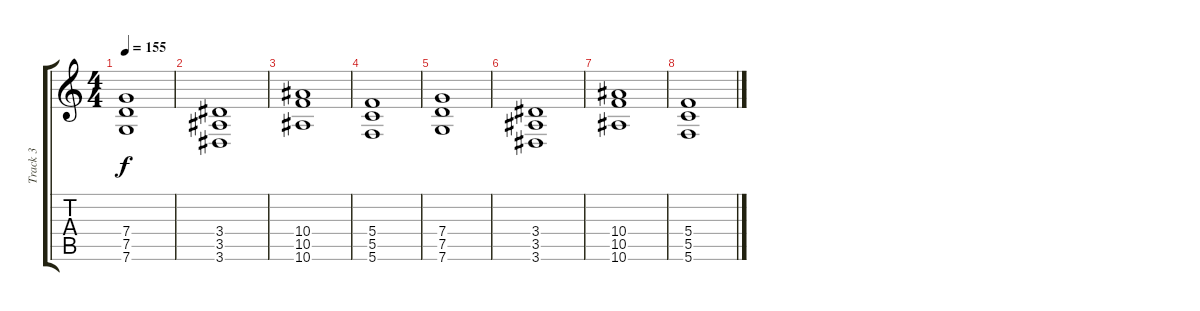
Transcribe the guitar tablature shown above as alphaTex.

\track ("Track 3" "Track 3") {instrument distortionguitar}
\staff {score tabs}
\tuning (D4 A3 F3 C3 G2 C2) {hide}
\ts (4 4)
\tempo 155
\clef g2
\ks c
(7.4 7.5 7.6).1{dy f} |
(3.4 3.5 3.6).1 |
(10.4 10.5 10.6).1 |
(5.4 5.5 5.6).1 |
(7.4 7.5 7.6).1 |
(3.4 3.5 3.6).1 |
(10.4 10.5 10.6).1 |
(5.4 5.5 5.6).1
